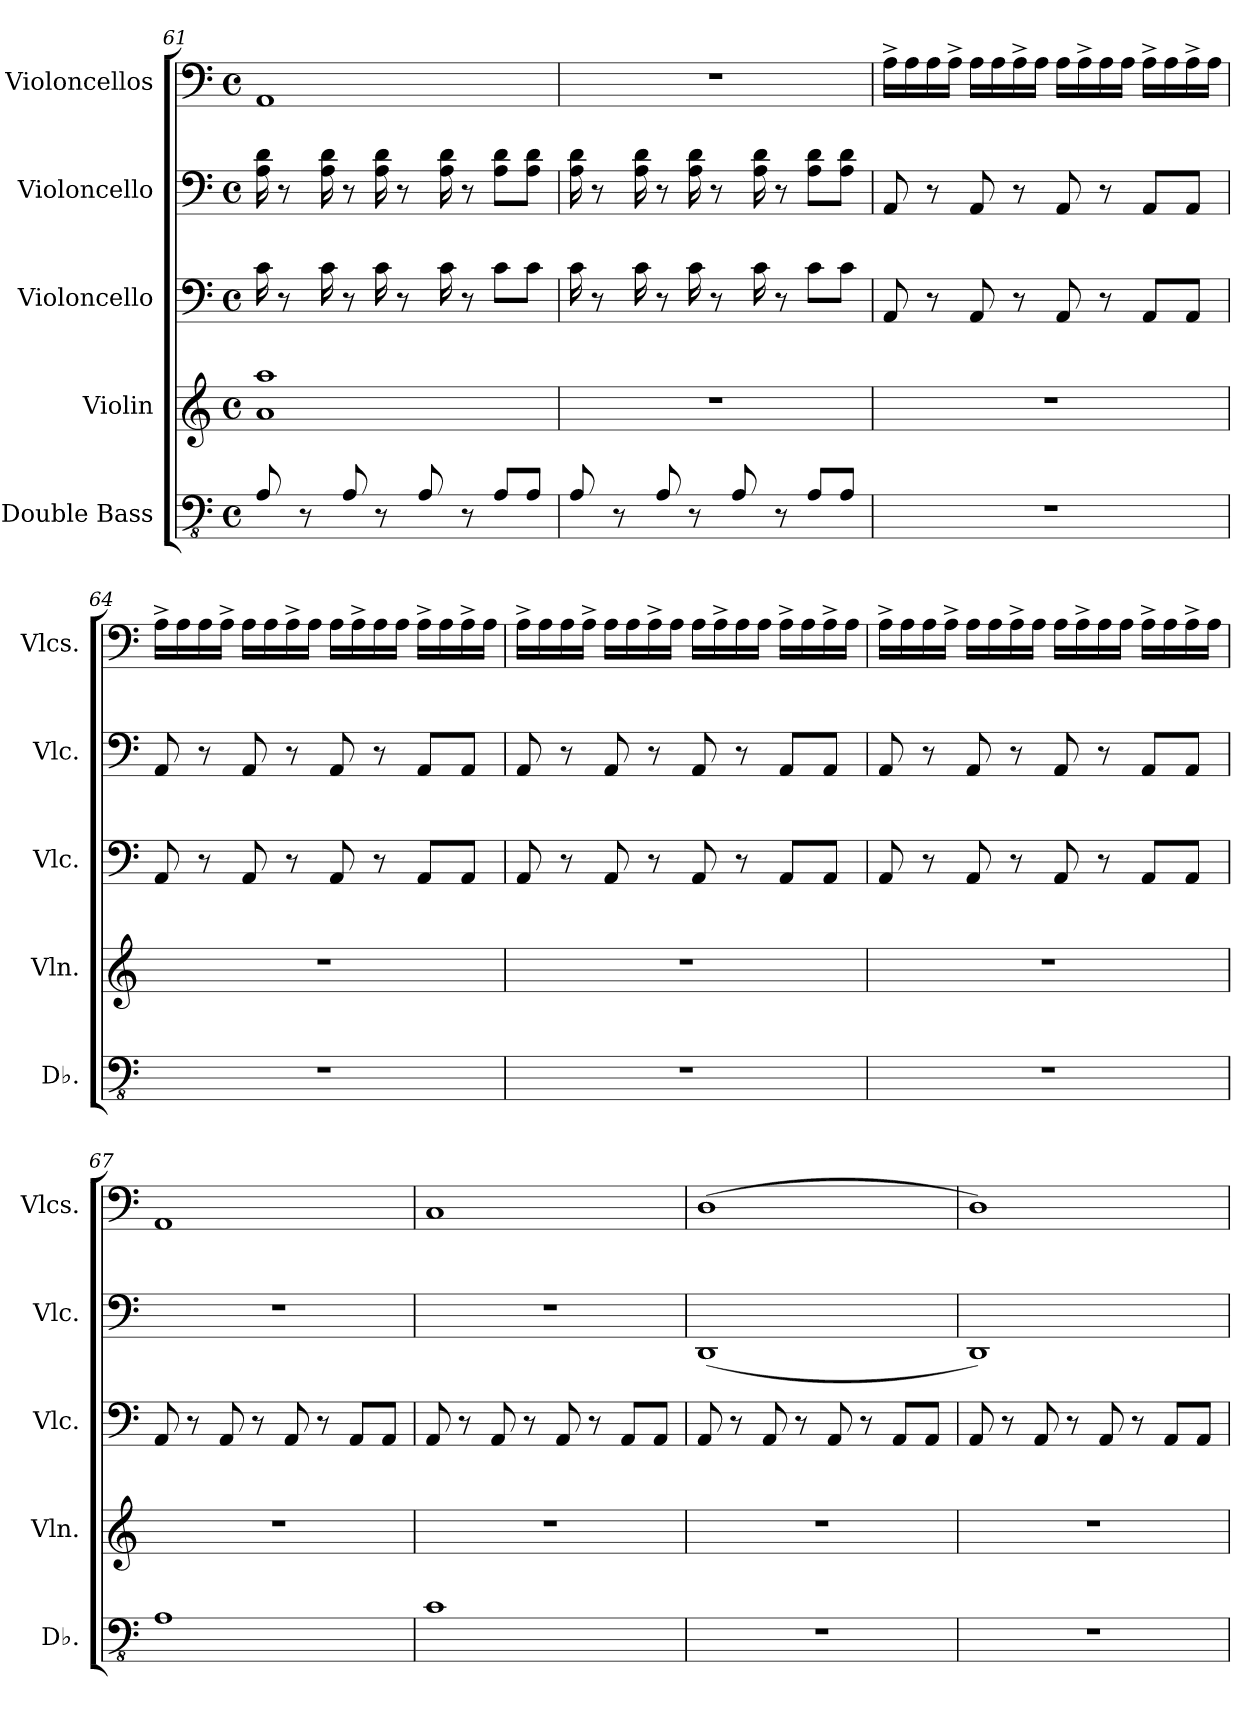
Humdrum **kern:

**kern	**kern	**kern	**kern	**kern
*part5	*part4	*part3	*part2	*part1
*staff5	*staff4	*staff3	*staff2	*staff1
*I"Double Bass	*I"Violin	*I"Violoncello	*I"Violoncello	*I"Violoncellos
*I'Db.	*I'Vln.	*I'Vlc.	*I'Vlc.	*I'Vlcs.
*clefFv4	*clefG2	*clefF4	*clefF4	*clefF4
*ITrd7c12	*	*	*	*
*k[]	*k[]	*k[]	*k[]	*k[]
*M4/4	*M4/4	*M4/4	*M4/4	*M4/4
*met(c)	*met(c)	*met(c)	*met(c)	*met(c)
=61	=61	=61	=61	=61
8AAA/	1a 1aa	16c\	16A\ 16d\	1AA
.	.	8r	8r	.
8r	.	.	.	.
.	.	16c\	16A\ 16d\	.
8AAA/	.	8r	8r	.
8r	.	16c\	16A\ 16d\	.
.	.	8r	8r	.
8AAA/	.	.	.	.
.	.	16c\	16A\ 16d\	.
8r	.	8r	8r	.
8AAA/L	.	8c\L	8A\ 8d\L	.
8AAA/J	.	8c\J	8A\ 8d\J	.
=62	=62	=62	=62	=62
8AAA/	1r	16c\	16A\ 16d\	1r
.	.	8r	8r	.
8r	.	.	.	.
.	.	16c\	16A\ 16d\	.
8AAA/	.	8r	8r	.
8r	.	16c\	16A\ 16d\	.
.	.	8r	8r	.
8AAA/	.	.	.	.
.	.	16c\	16A\ 16d\	.
8r	.	8r	8r	.
8AAA/L	.	8c\L	8A\ 8d\L	.
8AAA/J	.	8c\J	8A\ 8d\J	.
!!LO:PB:g=z
=63	=63	=63	=63	=63
1r	1r	8AA/	8AA/	16A^\LL
.	.	.	.	16A\
.	.	8r	8r	16A\
.	.	.	.	16A^\JJ
.	.	8AA/	8AA/	16A\LL
.	.	.	.	16A\
.	.	8r	8r	16A^\
.	.	.	.	16A\JJ
.	.	8AA/	8AA/	16A\LL
.	.	.	.	16A^\
.	.	8r	8r	16A\
.	.	.	.	16A\JJ
.	.	8AA/L	8AA/L	16A^\LL
.	.	.	.	16A\
.	.	8AA/J	8AA/J	16A^\
.	.	.	.	16A\JJ
=64	=64	=64	=64	=64
1r	1r	8AA/	8AA/	16A^\LL
.	.	.	.	16A\
.	.	8r	8r	16A\
.	.	.	.	16A^\JJ
.	.	8AA/	8AA/	16A\LL
.	.	.	.	16A\
.	.	8r	8r	16A^\
.	.	.	.	16A\JJ
.	.	8AA/	8AA/	16A\LL
.	.	.	.	16A^\
.	.	8r	8r	16A\
.	.	.	.	16A\JJ
.	.	8AA/L	8AA/L	16A^\LL
.	.	.	.	16A\
.	.	8AA/J	8AA/J	16A^\
.	.	.	.	16A\JJ
=65	=65	=65	=65	=65
1r	1r	8AA/	8AA/	16A^\LL
.	.	.	.	16A\
.	.	8r	8r	16A\
.	.	.	.	16A^\JJ
.	.	8AA/	8AA/	16A\LL
.	.	.	.	16A\
.	.	8r	8r	16A^\
.	.	.	.	16A\JJ
.	.	8AA/	8AA/	16A\LL
.	.	.	.	16A^\
.	.	8r	8r	16A\
.	.	.	.	16A\JJ
.	.	8AA/L	8AA/L	16A^\LL
.	.	.	.	16A\
.	.	8AA/J	8AA/J	16A^\
.	.	.	.	16A\JJ
!!LO:LB:g=z
=66	=66	=66	=66	=66
1r	1r	8AA/	8AA/	16A^\LL
.	.	.	.	16A\
.	.	8r	8r	16A\
.	.	.	.	16A^\JJ
.	.	8AA/	8AA/	16A\LL
.	.	.	.	16A\
.	.	8r	8r	16A^\
.	.	.	.	16A\JJ
.	.	8AA/	8AA/	16A\LL
.	.	.	.	16A^\
.	.	8r	8r	16A\
.	.	.	.	16A\JJ
.	.	8AA/L	8AA/L	16A^\LL
.	.	.	.	16A\
.	.	8AA/J	8AA/J	16A^\
.	.	.	.	16A\JJ
=67	=67	=67	=67	=67
1AAA	1r	8AA/	1r	1AA
.	.	8r	.	.
.	.	8AA/	.	.
.	.	8r	.	.
.	.	8AA/	.	.
.	.	8r	.	.
.	.	8AA/L	.	.
.	.	8AA/J	.	.
=68	=68	=68	=68	=68
1CC	1r	8AA/	1r	1C
.	.	8r	.	.
.	.	8AA/	.	.
.	.	8r	.	.
.	.	8AA/	.	.
.	.	8r	.	.
.	.	8AA/L	.	.
.	.	8AA/J	.	.
=69	=69	=69	=69	=69
1r	1r	8AA/	(1DD	(1D
.	.	8r	.	.
.	.	8AA/	.	.
.	.	8r	.	.
.	.	8AA/	.	.
.	.	8r	.	.
.	.	8AA/L	.	.
.	.	8AA/J	.	.
!!LO:PB:g=z
=70	=70	=70	=70	=70
1r	1r	8AA/	1DD)	1D)
.	.	8r	.	.
.	.	8AA/	.	.
.	.	8r	.	.
.	.	8AA/	.	.
.	.	8r	.	.
.	.	8AA/L	.	.
.	.	8AA/J	.	.
=	=	=	=	=
*-	*-	*-	*-	*-
